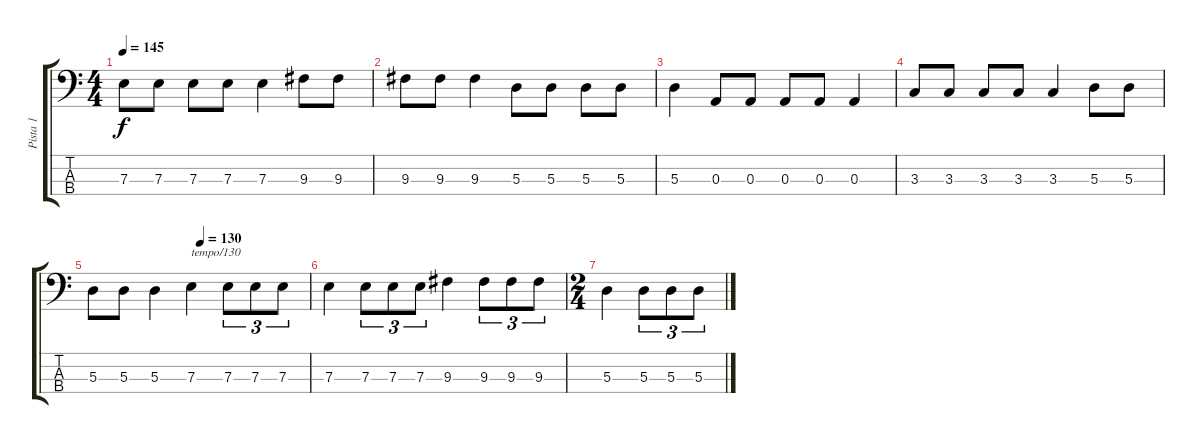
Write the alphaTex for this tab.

\track ("Pista 1" "Pista 1") {instrument electricbassfinger}
\staff {score tabs}
\tuning (G2 D2 A1 E1) {hide}
\ts (4 4)
\tempo 145
\clef f4
\ks c
7.3.8{dy f} 7.3.8 7.3.8 7.3.8 7.3.4 9.3.8 9.3.8 |
9.3.8 9.3.8 9.3.4 5.3.8 5.3.8 5.3.8 5.3.8 |
5.3.4 0.3.8 0.3.8 0.3.8 0.3.8 0.3.4 |
3.3.8 3.3.8 3.3.8 3.3.8 3.3.4 5.3.8 5.3.8 |
\tempo (130 0.5)
5.3.8 5.3.8 5.3.4 7.3.4{txt "tempo/130"} 7.3.8{tu (3 2)} 7.3.8{tu (3 2)} 7.3.8{tu (3 2)} |
7.3.4 7.3.8{tu (3 2)} 7.3.8{tu (3 2)} 7.3.8{tu (3 2)} 9.3.4 9.3.8{tu (3 2)} 9.3.8{tu (3 2)} 9.3.8{tu (3 2)} |
\ts (2 4)
5.3.4 5.3.8{tu (3 2)} 5.3.8{tu (3 2)} 5.3.8{tu (3 2)}
